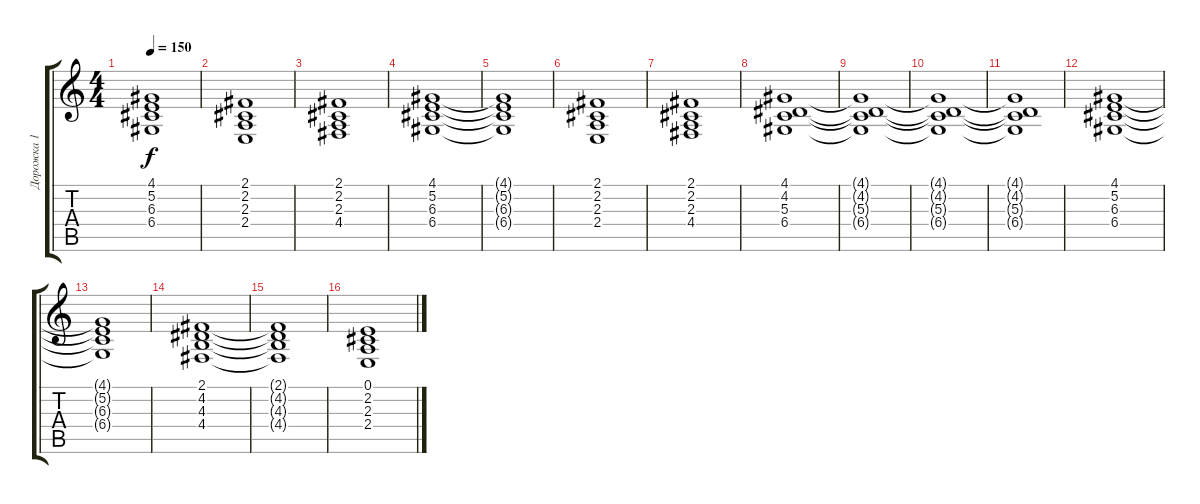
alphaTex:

\track ("Дорожка 1" "Дорожка 1") {instrument stringensemble1}
\staff {score tabs}
\tuning (E4 B3 G3 D3 A2 E2) {hide}
\ts (4 4)
\tempo 150
\clef g2
\ks c
(4.1{t} 5.2{t} 6.3{t} 6.4{t}).1{dy f} |
(2.1 2.2 2.3 2.4).1 |
(2.1 2.2 2.3 4.4).1 |
(4.1 5.2 6.3 6.4).1 |
(4.1{t} 5.2{t} 6.3{t} 6.4{t}).1 |
(2.1 2.2 2.3 2.4).1 |
(2.1 2.2 2.3 4.4).1 |
(4.1 4.2 5.3 6.4).1 |
(4.1{t} 4.2{t} 5.3{t} 6.4{t}).1 |
(4.1{t} 4.2{t} 5.3{t} 6.4{t}).1 |
(4.1{t} 4.2{t} 5.3{t} 6.4{t}).1 |
(4.1 5.2 6.3 6.4).1 |
(4.1{t} 5.2{t} 6.3{t} 6.4{t}).1 |
(2.1 4.2 4.3 4.4).1 |
(2.1{t} 4.2{t} 4.3{t} 4.4{t}).1 |
(0.1 2.2 2.3 2.4).1
